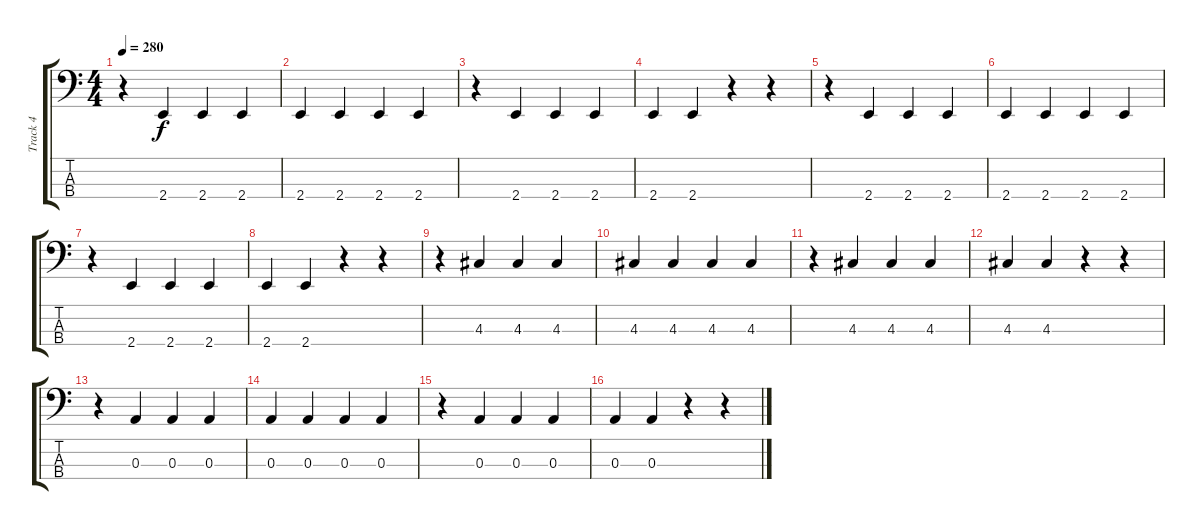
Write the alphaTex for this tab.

\track ("Track 4" "Track 4") {instrument electricbasspick}
\staff {score tabs}
\tuning (G2 D2 A1 D1) {hide}
\ts (4 4)
\tempo 280
\clef f4
\ks c
r.4{dy f} 2.4.4 2.4.4 2.4.4 |
2.4.4 2.4.4 2.4.4 2.4.4 |
r.4 2.4.4 2.4.4 2.4.4 |
2.4.4 2.4.4 r.4 r.4 |
r.4 2.4.4 2.4.4 2.4.4 |
2.4.4 2.4.4 2.4.4 2.4.4 |
r.4 2.4.4 2.4.4 2.4.4 |
2.4.4 2.4.4 r.4 r.4 |
r.4 4.3.4 4.3.4 4.3.4 |
4.3.4 4.3.4 4.3.4 4.3.4 |
r.4 4.3.4 4.3.4 4.3.4 |
4.3.4 4.3.4 r.4 r.4 |
r.4 0.3.4 0.3.4 0.3.4 |
0.3.4 0.3.4 0.3.4 0.3.4 |
r.4 0.3.4 0.3.4 0.3.4 |
0.3.4 0.3.4 r.4 r.4
